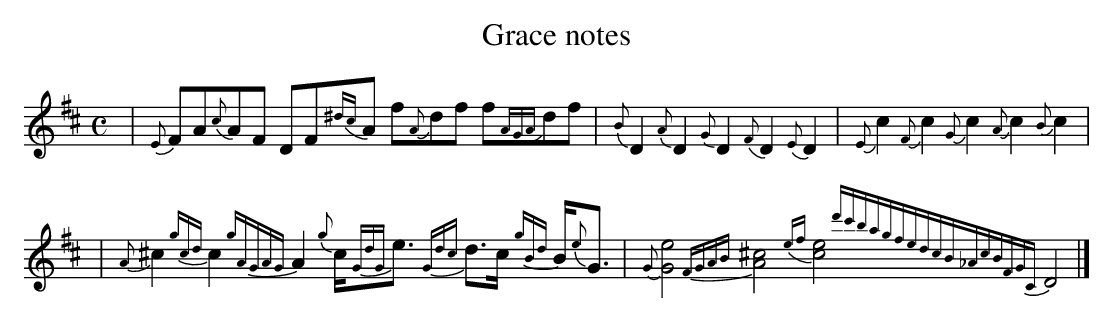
X:1
T:Grace notes
L:1/8
M:C
K:D
| {E}FA{c}AF DF{^dc}A f{A}df f{AGA}df \
| {B}D2 {A}D2 {G}D2 {F}D2 {E}D2 \
| {E}c2 {F}c2 {G}c2 {A}c2 {B}c2 |
| {A}^c2 {gcd}c2 {gAGAG}A2{g}c<{GdG}e {Gdc}d>c {gBd}B<{e}G \
| {G}[G4e4] {FGAB}[^c4A4] {ef}[e4c4] {d'c'bagfedcB_AcBFGC}D4 |]
